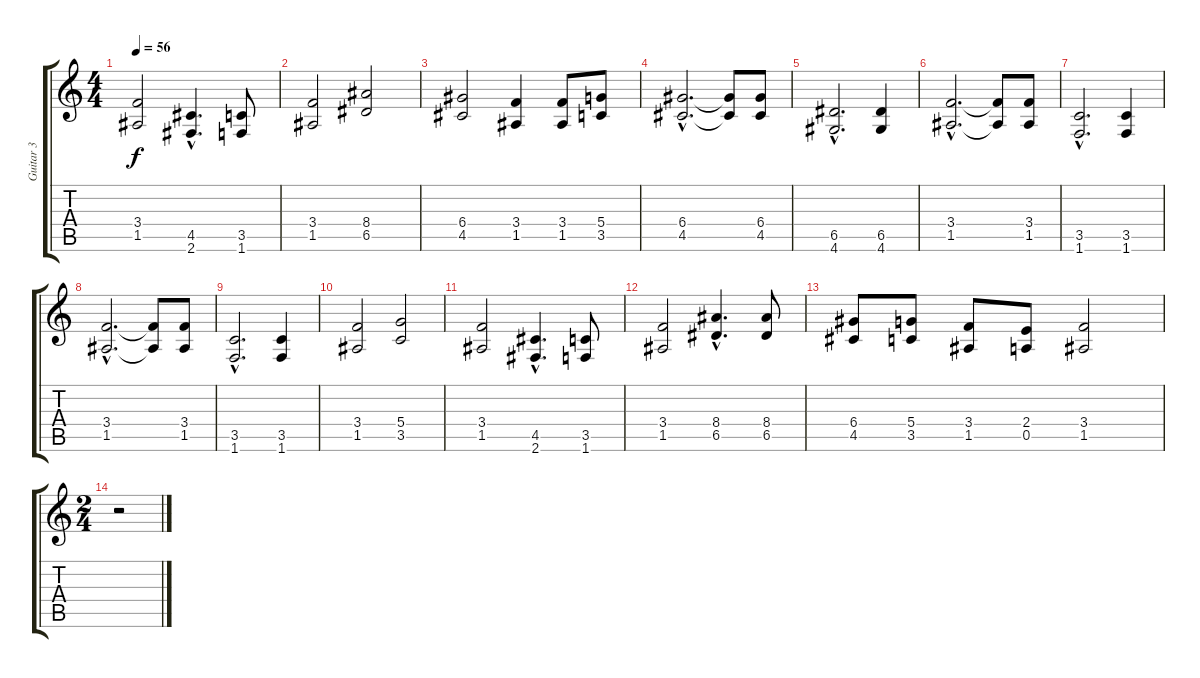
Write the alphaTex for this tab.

\track ("Guitar 3" "Guitar 3") {instrument distortionguitar}
\staff {score tabs}
\tuning (E4 B3 G3 D3 A2 E2) {hide}
\ts (4 4)
\tempo 56
\clef g2
\ks c
(3.4 1.5).2{dy f} (4.5{hac} 2.6{hac}).4{d} (3.5 1.6).8 |
(3.4 1.5).2 (8.4 6.5).2 |
(6.4 4.5).2 (3.4 1.5).4 (3.4 1.5).8 (5.4 3.5).8 |
(6.4{hac} 4.5{hac}).2{d} (6.4{t} 4.5{t}).8 (6.4 4.5).8 |
(6.5{hac} 4.6{hac}).2{d} (6.5 4.6).4 |
(3.4{hac} 1.5{hac}).2{d} (3.4{t} 1.5{t}).8 (3.4 1.5).8 |
(3.5{hac} 1.6{hac}).2{d} (3.5 1.6).4 |
(3.4{hac} 1.5{hac}).2{d} (3.4{t} 1.5{t}).8 (3.4 1.5).8 |
(3.5{hac} 1.6{hac}).2{d} (3.5 1.6).4 |
(3.4 1.5).2 (5.4 3.5).2 |
(3.4 1.5).2 (4.5{hac} 2.6{hac}).4{d} (3.5 1.6).8 |
(3.4 1.5).2 (8.4{hac} 6.5{hac}).4{d} (8.4 6.5).8 |
(6.4 4.5).8 (5.4 3.5).8 (3.4 1.5).8 (2.4 0.5).8 (3.4 1.5).2 |
\ts (2 4)
r.2
